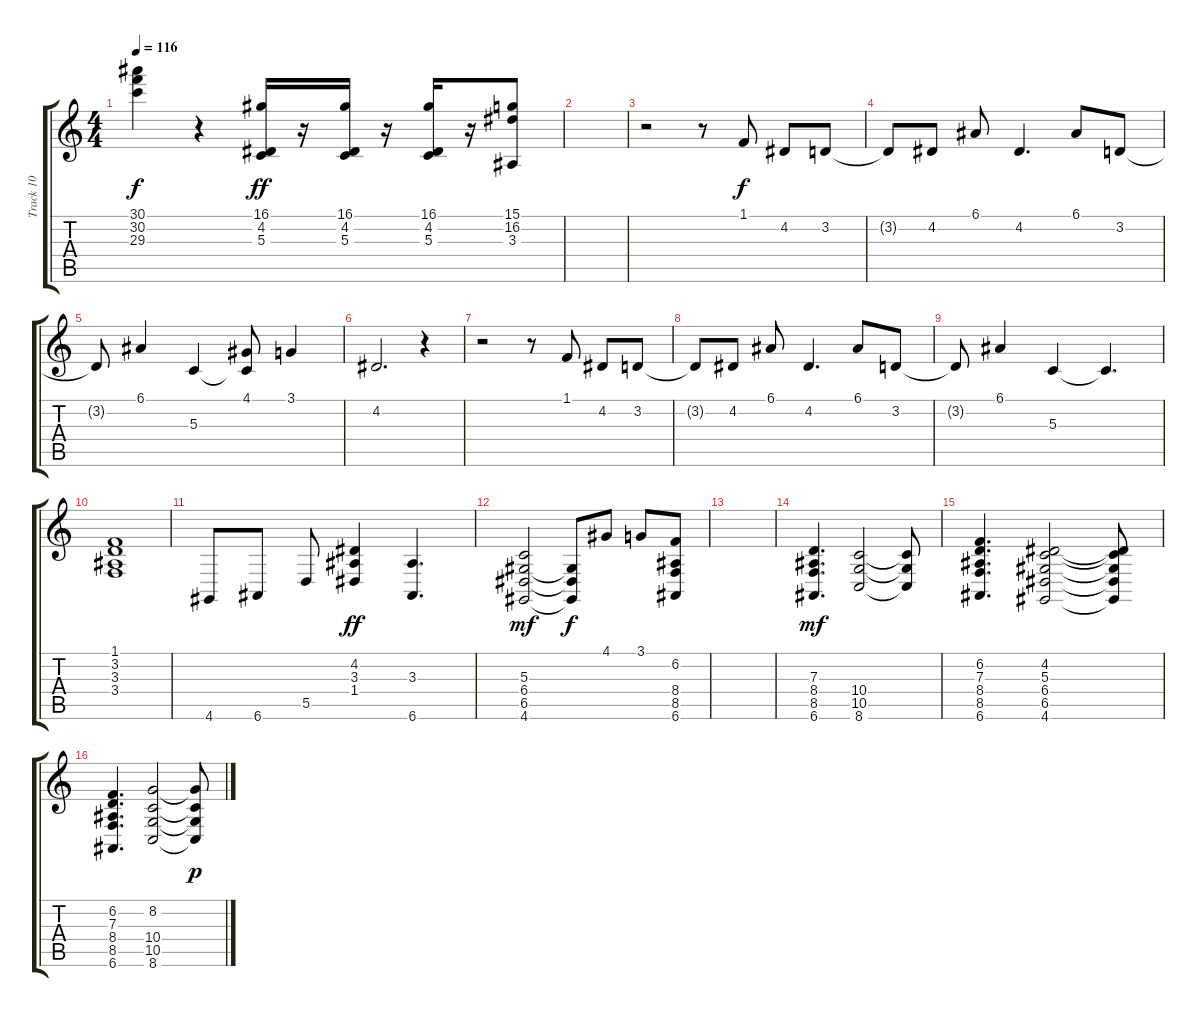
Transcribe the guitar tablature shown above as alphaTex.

\track ("Track 10" "Track 10") {instrument fx7echoes}
\staff {score tabs}
\tuning (E4 B3 G3 D3 A2 E2) {hide}
\ts (4 4)
\tempo 116
\clef g2
\ks c
(30.1{t} 30.2{t} 29.3{t}).4{dy f} r.4 (16.1 4.2 5.3).16{dy ff} r.16 (16.1 4.2 5.3).16 r.16 (16.1 4.2 5.3).16 r.16 (15.1 16.2 3.3).8 |
|
r.2{instrument fx1rain} r.8 1.1.8{dy f} 4.2.8 3.2.8 |
3.2{t}.8 4.2.8 6.1.8 4.2.4{d} 6.1.8 3.2.8 |
3.2{t}.8 6.1.4 5.3.4 (4.1 5.3{t}).8 3.1.4 |
4.2.2{d} r.4 |
r.2 r.8 1.1.8 4.2.8 3.2.8 |
3.2{t}.8 4.2.8 6.1.8 4.2.4{d} 6.1.8 3.2.8 |
3.2{t}.8 6.1.4 5.3.4 5.3{t}.4{d} |
(1.1 3.2 3.3 3.4).1{volume 7 instrument electricgrandpiano} |
4.6.8 6.6.8 5.5.8 (4.2 3.3 1.4).4{dy ff} (3.3 6.6).4{d} |
(5.3 6.4 6.5 4.6).2{dy mf} (6.4{t} 6.5{t} 4.6{t}).8{dy f} 4.1.8 3.1.8 (6.2 8.4 8.5 6.6).8 |
|
(7.3 8.4 8.5 6.6).4{d dy mf instrument lead2sawtooth} (10.4 10.5 8.6).2 (10.4{t} 10.5{t} 8.6{t}).8 |
(6.2 7.3 8.4 8.5 6.6).4{d} (4.2 5.3 6.4 6.5 4.6).2 (4.2{t} 5.3{t} 6.4{t} 6.5{t} 4.6{t}).8 |
(6.2 7.3 8.4 8.5 6.6).4{d} (8.2 10.4 10.5 8.6).2 (8.2{t} 10.4{t} 10.5{t} 8.6{t}).8{dy p}
